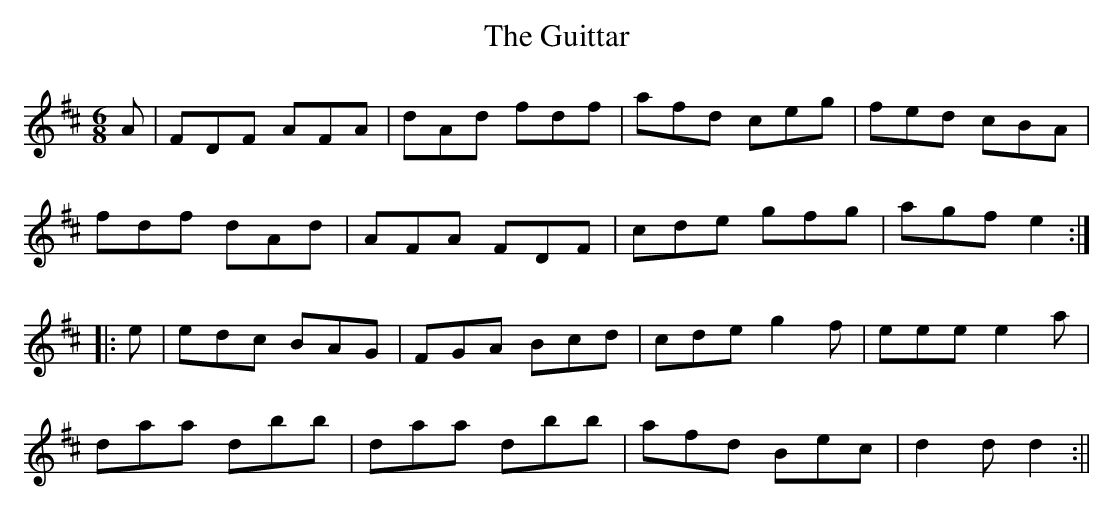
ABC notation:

X:1
T:Guittar, The
M:6/8
L:1/8
K:D
A|FDF AFA|dAd fdf|afd ceg|fed cBA|
fdf dAd|AFA FDF|cde gfg|agf e2:|
|:e|edc BAG|FGA Bcd|cde g2f|eee e2a|
daa dbb|daa dbb|afd Bec|d2d d2:||
